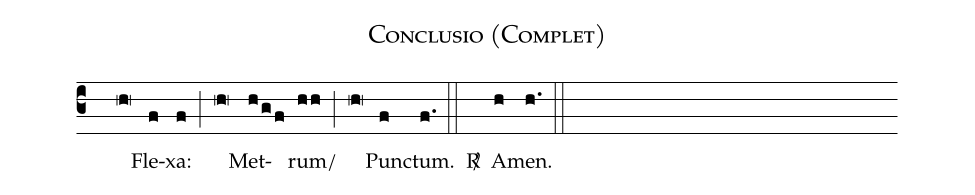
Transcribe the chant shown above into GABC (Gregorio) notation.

name: Conclusio (Complet);
%%
(c3) () (hR) Fle(f)xa:(f) (;) (hR) Met(h/g/f)rum/(hh) (;) (hR) Pun(f)ctum.(f.) (::) <sp>R/</sp>() A(h)men.(h.) (::)
